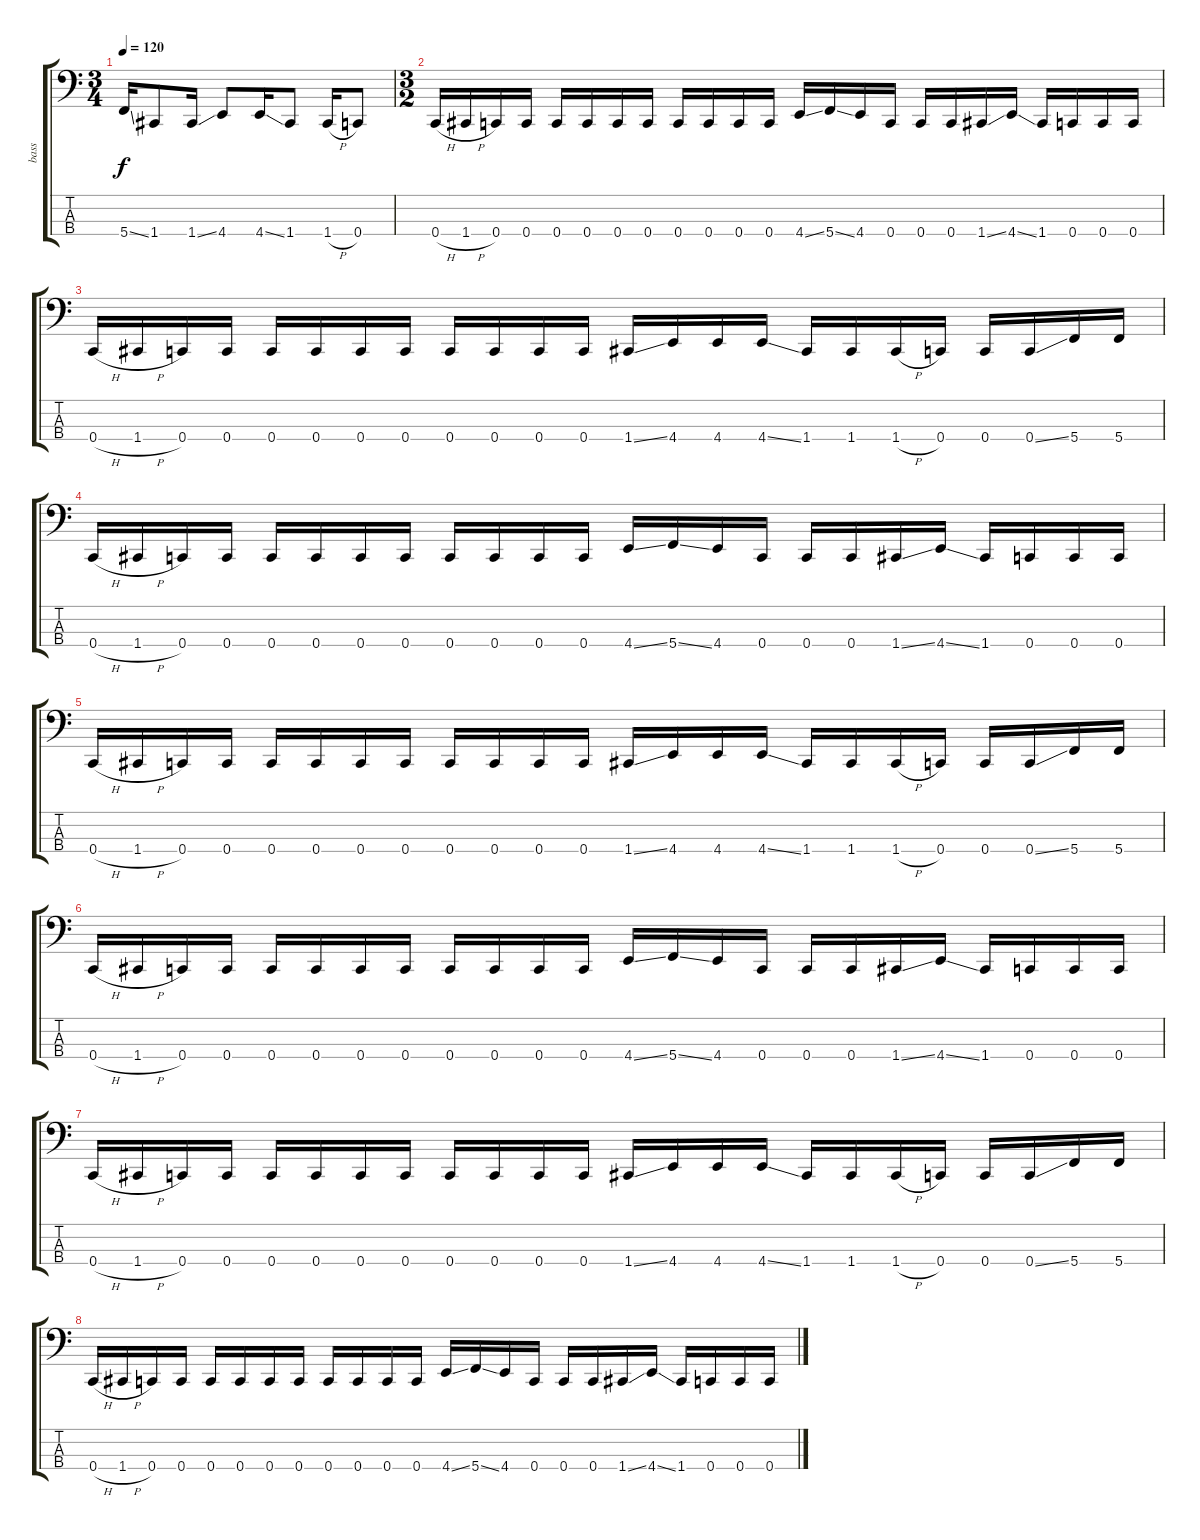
\track ("bass" "bass") {instrument electricbasspick}
\staff {score tabs}
\tuning (Eb2 Bb1 F1 C1) {hide}
\ts (3 4)
\tempo 120
\clef f4
\ks c
5.4{ss}.16{dy f} 1.4.8 1.4{ss}.16 4.4.8 4.4{ss}.16 1.4.8 1.4{h}.16 0.4.8 |
\ts (3 2)
0.4{h}.16 1.4{h}.16 0.4.16 0.4.16 0.4.16 0.4.16 0.4.16 0.4.16 0.4.16 0.4.16 0.4.16 0.4.16 4.4{ss}.16 5.4{ss}.16 4.4.16 0.4.16 0.4.16 0.4.16 1.4{ss}.16 4.4{ss}.16 1.4.16 0.4.16 0.4.16 0.4.16 |
0.4{h}.16 1.4{h}.16 0.4.16 0.4.16 0.4.16 0.4.16 0.4.16 0.4.16 0.4.16 0.4.16 0.4.16 0.4.16 1.4{ss}.16 4.4.16 4.4.16 4.4{ss}.16 1.4.16 1.4.16 1.4{h}.16 0.4.16 0.4.16 0.4{ss}.16 5.4.16 5.4.16 |
0.4{h}.16 1.4{h}.16 0.4.16 0.4.16 0.4.16 0.4.16 0.4.16 0.4.16 0.4.16 0.4.16 0.4.16 0.4.16 4.4{ss}.16 5.4{ss}.16 4.4.16 0.4.16 0.4.16 0.4.16 1.4{ss}.16 4.4{ss}.16 1.4.16 0.4.16 0.4.16 0.4.16 |
0.4{h}.16 1.4{h}.16 0.4.16 0.4.16 0.4.16 0.4.16 0.4.16 0.4.16 0.4.16 0.4.16 0.4.16 0.4.16 1.4{ss}.16 4.4.16 4.4.16 4.4{ss}.16 1.4.16 1.4.16 1.4{h}.16 0.4.16 0.4.16 0.4{ss}.16 5.4.16 5.4.16 |
0.4{h}.16 1.4{h}.16 0.4.16 0.4.16 0.4.16 0.4.16 0.4.16 0.4.16 0.4.16 0.4.16 0.4.16 0.4.16 4.4{ss}.16 5.4{ss}.16 4.4.16 0.4.16 0.4.16 0.4.16 1.4{ss}.16 4.4{ss}.16 1.4.16 0.4.16 0.4.16 0.4.16 |
0.4{h}.16 1.4{h}.16 0.4.16 0.4.16 0.4.16 0.4.16 0.4.16 0.4.16 0.4.16 0.4.16 0.4.16 0.4.16 1.4{ss}.16 4.4.16 4.4.16 4.4{ss}.16 1.4.16 1.4.16 1.4{h}.16 0.4.16 0.4.16 0.4{ss}.16 5.4.16 5.4.16 |
0.4{h}.16 1.4{h}.16 0.4.16 0.4.16 0.4.16 0.4.16 0.4.16 0.4.16 0.4.16 0.4.16 0.4.16 0.4.16 4.4{ss}.16 5.4{ss}.16 4.4.16 0.4.16 0.4.16 0.4.16 1.4{ss}.16 4.4{ss}.16 1.4.16 0.4.16 0.4.16 0.4.16
